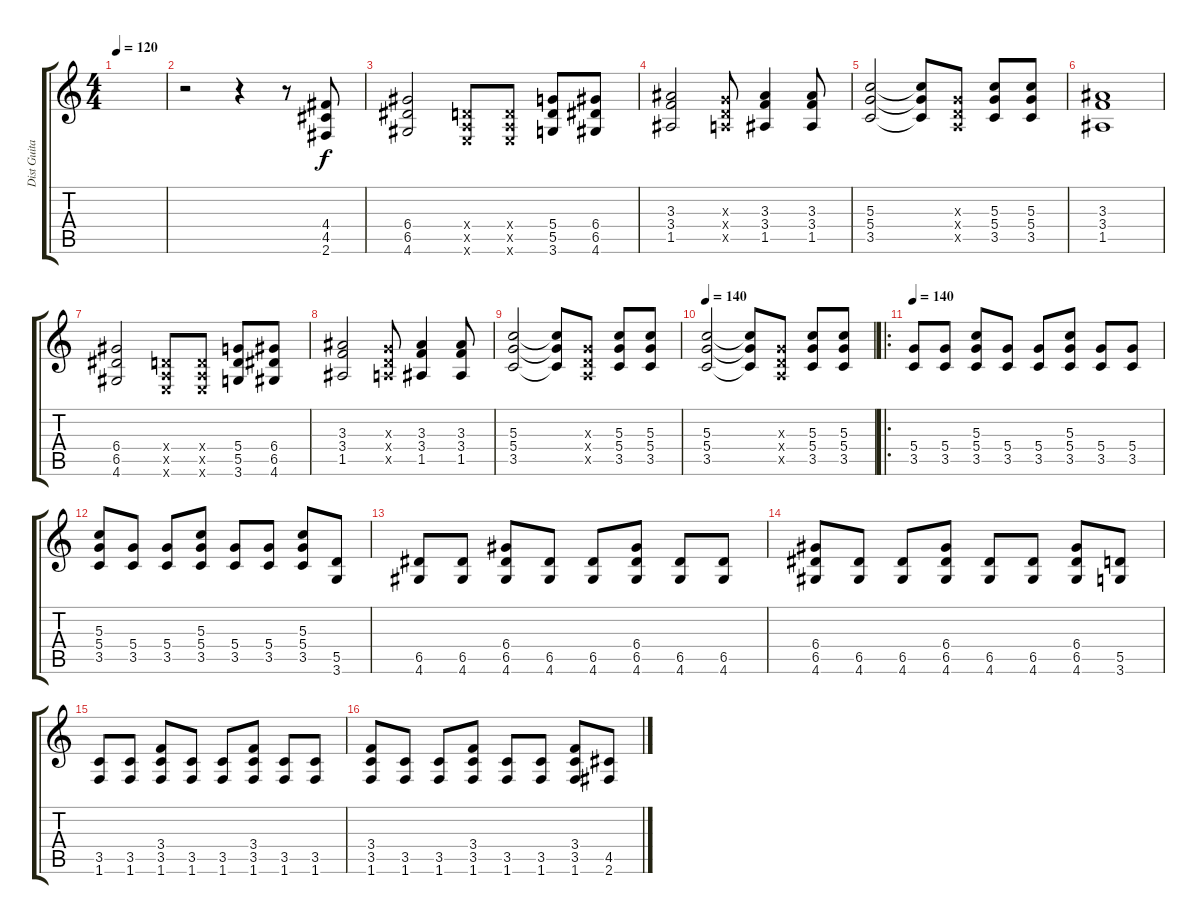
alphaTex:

\track ("Dist Guitar" "Dist Guita") {instrument overdrivenguitar}
\staff {score tabs}
\tuning (E4 B3 G3 D3 A2 E2) {hide}
\ts (4 4)
\tempo 120
\clef g2
\ks c
|
r.2 r.4 r.8 (4.4 4.5 2.6).8 |
(6.4 6.5 4.6).2 (0.4{x} 0.5{x} 0.6{x}).8 (0.4{x} 0.5{x} 0.6{x}).8 (5.4 5.5 3.6).8 (6.4 6.5 4.6).8 |
(3.3 3.4 1.5).2 (0.3{x} 0.4{x} 0.5{x}).8 (3.3 3.4 1.5).4 (3.3 3.4 1.5).8 |
(5.3 5.4 3.5).2 (5.3{t} 5.4{t} 3.5{t}).8 (0.3{x} 0.4{x} 0.5{x}).8 (5.3 5.4 3.5).8 (5.3 5.4 3.5).8 |
(3.3 3.4 1.5).1 |
(6.4 6.5 4.6).2 (0.4{x} 0.5{x} 0.6{x}).8 (0.4{x} 0.5{x} 0.6{x}).8 (5.4 5.5 3.6).8 (6.4 6.5 4.6).8 |
(3.3 3.4 1.5).2 (0.3{x} 0.4{x} 0.5{x}).8 (3.3 3.4 1.5).4 (3.3 3.4 1.5).8 |
(5.3 5.4 3.5).2 (5.3{t} 5.4{t} 3.5{t}).8 (0.3{x} 0.4{x} 0.5{x}).8 (5.3 5.4 3.5).8 (5.3 5.4 3.5).8 |
\tempo 140
(5.3 5.4 3.5).2 (5.3{t} 5.4{t} 3.5{t}).8 (0.3{x} 0.4{x} 0.5{x}).8 (5.3 5.4 3.5).8 (5.3 5.4 3.5).8 |
\ro
\tempo 140
(5.4 3.5).8 (5.4 3.5).8 (5.3 5.4 3.5).8 (5.4 3.5).8 (5.4 3.5).8 (5.3 5.4 3.5).8 (5.4 3.5).8 (5.4 3.5).8 |
(5.3 5.4 3.5).8 (5.4 3.5).8 (5.4 3.5).8 (5.3 5.4 3.5).8 (5.4 3.5).8 (5.4 3.5).8 (5.3 5.4 3.5).8 (5.5 3.6).8 |
(6.5 4.6).8 (6.5 4.6).8 (6.4 6.5 4.6).8 (6.5 4.6).8 (6.5 4.6).8 (6.4 6.5 4.6).8 (6.5 4.6).8 (6.5 4.6).8 |
(6.4 6.5 4.6).8 (6.5 4.6).8 (6.5 4.6).8 (6.4 6.5 4.6).8 (6.5 4.6).8 (6.5 4.6).8 (6.4 6.5 4.6).8 (5.5 3.6).8 |
(3.5 1.6).8 (3.5 1.6).8 (3.4 3.5 1.6).8 (3.5 1.6).8 (3.5 1.6).8 (3.4 3.5 1.6).8 (3.5 1.6).8 (3.5 1.6).8 |
(3.4 3.5 1.6).8 (3.5 1.6).8 (3.5 1.6).8 (3.4 3.5 1.6).8 (3.5 1.6).8 (3.5 1.6).8 (3.4 3.5 1.6).8 (4.5 2.6).8
